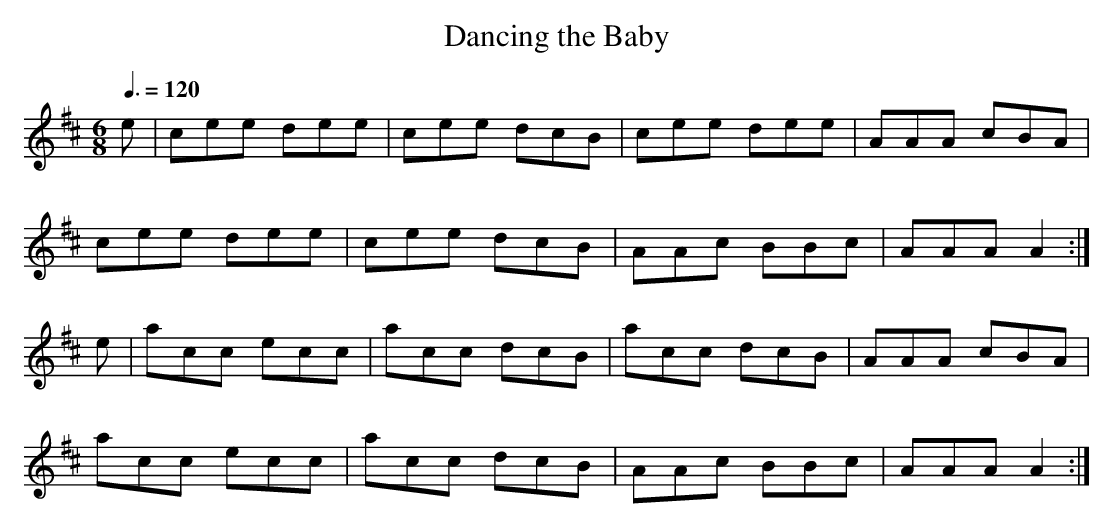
X:1
T:Dancing the Baby
M:6/8
L:1/8
Q:3/8=120
K:AMix
e|cee dee|cee dcB|cee dee|AAA cBA|
  cee dee|cee dcB|AAc BBc|AAA A2:|
e|acc ecc|acc dcB|acc dcB|AAA cBA|
  acc ecc|acc dcB|AAc BBc|AAA A2:|

There are traditional tunes that use the same scale, like this
Hebridean tune that again uses the upper octave note only in
the second part:
